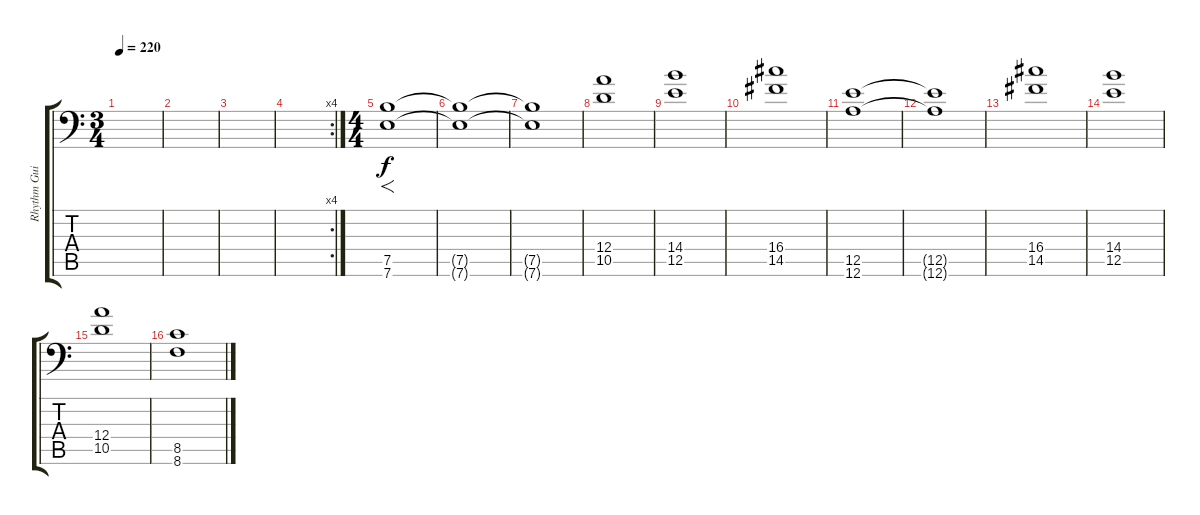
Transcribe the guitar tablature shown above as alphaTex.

\track ("Rhythm Guitar 2" "Rhythm Gui") {instrument overdrivenguitar}
\staff {score tabs}
\tuning (B3 Gb3 D3 A2 E2 A1) {hide}
\ts (3 4)
\tempo 220
\clef f4
\ks c
|
|
|
\rc 4
|
\ts (4 4)
(7.5 7.6).1{f} |
(7.5{t} 7.6{t}).1 |
(7.5{t} 7.6{t}).1 |
(12.4 10.5).1 |
(14.4 12.5).1 |
(16.4 14.5).1 |
(12.5 12.6).1 |
(12.5{t} 12.6{t}).1 |
(16.4 14.5).1 |
(14.4 12.5).1 |
(12.4 10.5).1 |
(8.5 8.6).1
